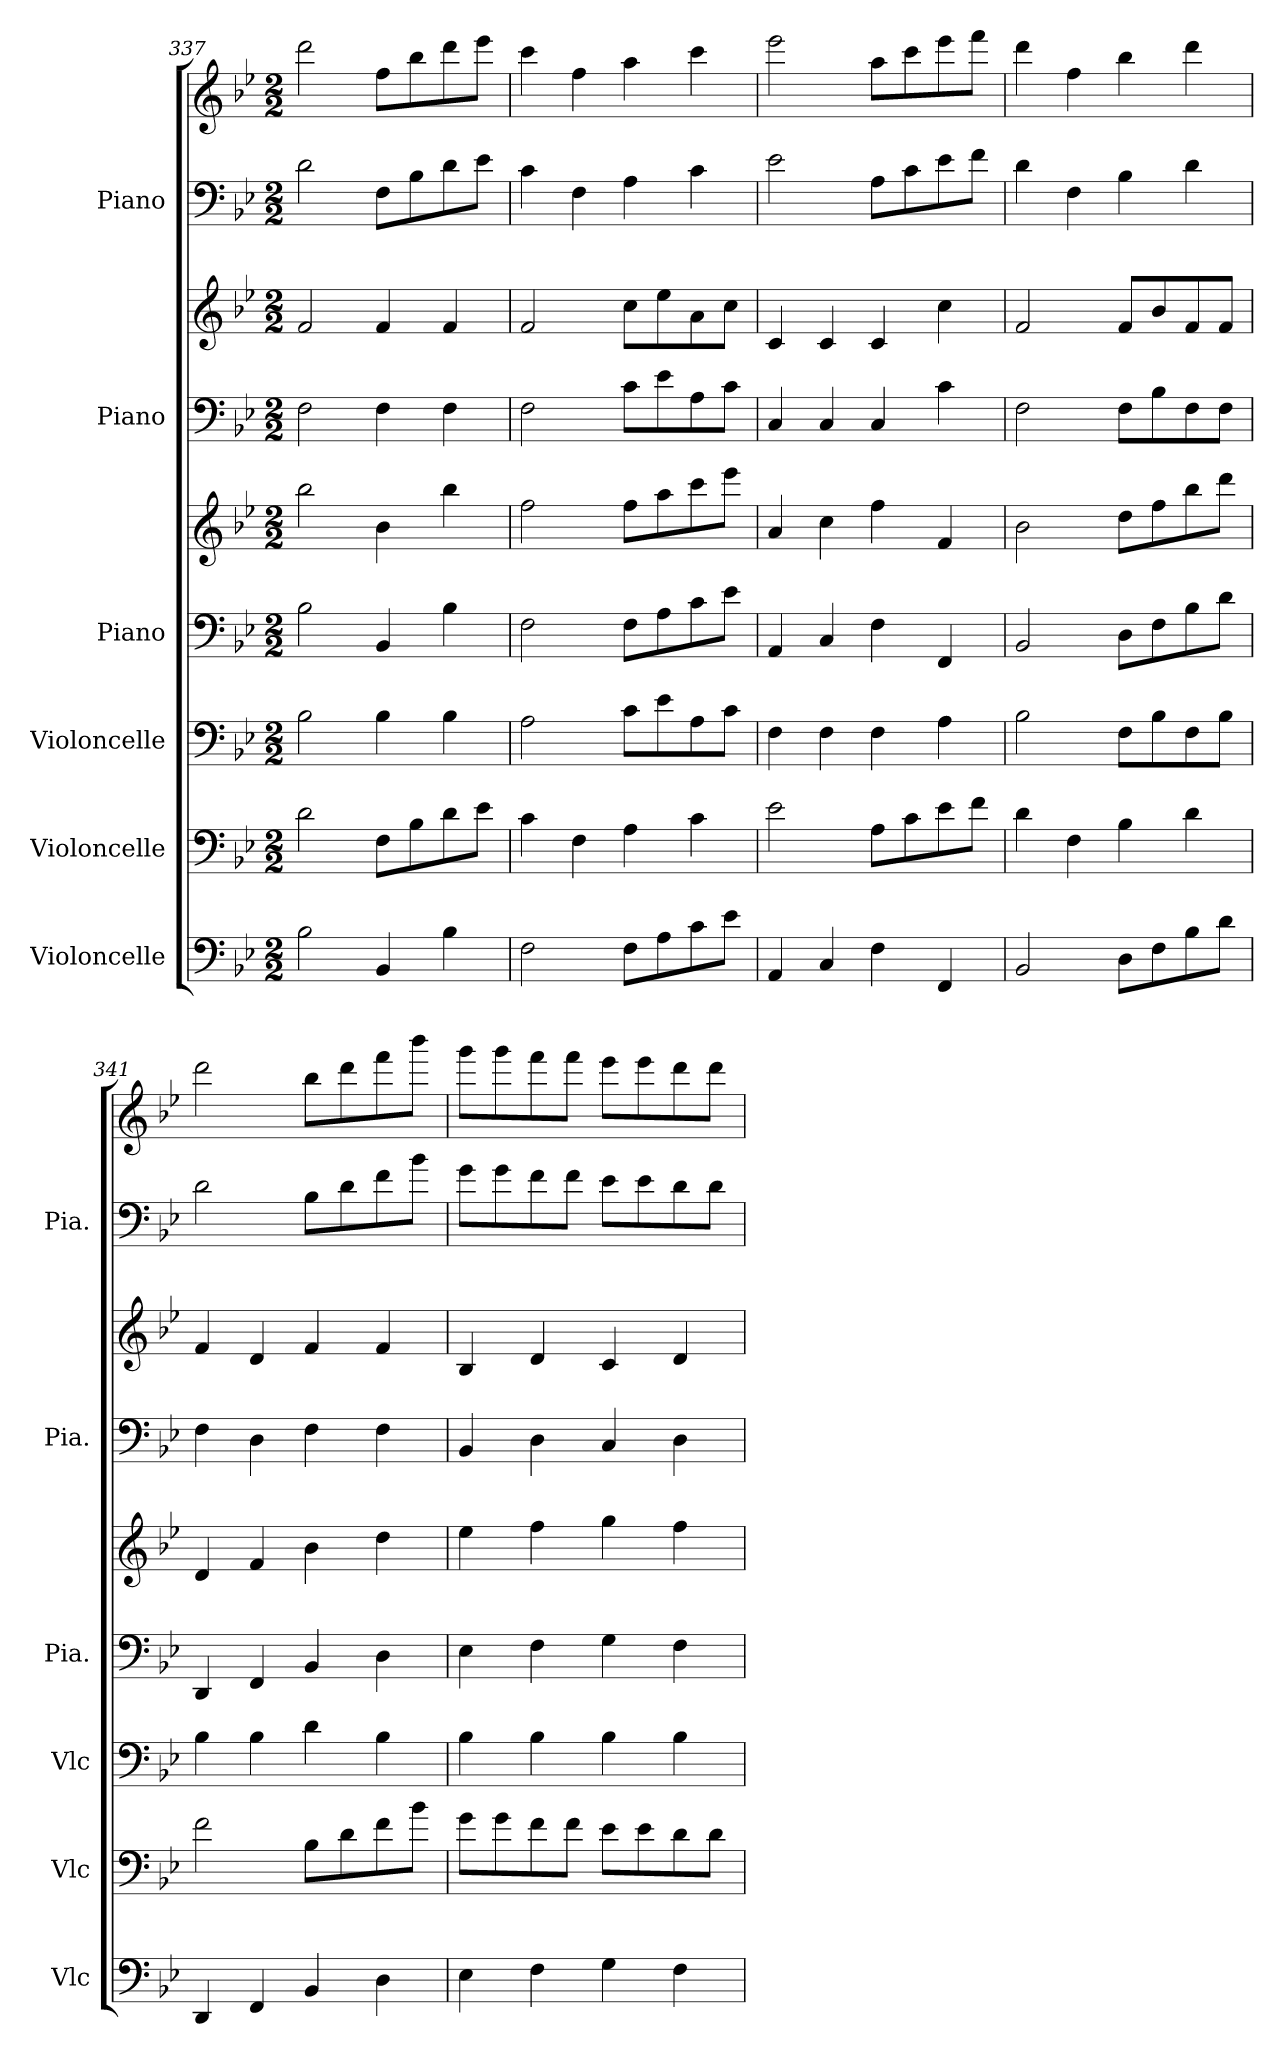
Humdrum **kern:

**kern	**kern	**kern	**kern	**kern	**kern	**kern	**kern	**kern
*part6	*part5	*part4	*part3	*part3	*part2	*part2	*part1	*part1
*staff9	*staff8	*staff7	*staff6	*staff5	*staff4	*staff3	*staff2	*staff1
*I"Violoncelle	*I"Violoncelle	*I"Violoncelle	*I"Piano	*	*I"Piano	*	*I"Piano	*
*I'Vlc	*I'Vlc	*I'Vlc	*I'Pia.	*	*I'Pia.	*	*I'Pia.	*
*clefF4	*clefF4	*clefF4	*clefF4	*clefG2	*clefF4	*clefG2	*clefF4	*clefG2
*k[b-e-]	*k[b-e-]	*k[b-e-]	*k[b-e-]	*k[b-e-]	*k[b-e-]	*k[b-e-]	*k[b-e-]	*k[b-e-]
*M2/2	*M2/2	*M2/2	*M2/2	*M2/2	*M2/2	*M2/2	*M2/2	*M2/2
=337	=337	=337	=337	=337	=337	=337	=337	=337
2B-\	2d\	2B-\	2B-\	2bb-\	2F\	2f/	2d\	2ddd\
4BB-/	8F\L	4B-\	4BB-/	4b-\	4F\	4f/	8F\L	8ff\L
.	8B-\	.	.	.	.	.	8B-\	8bb-\
4B-\	8d\	4B-\	4B-\	4bb-\	4F\	4f/	8d\	8ddd\
.	8e-\J	.	.	.	.	.	8e-\J	8eee-\J
=338	=338	=338	=338	=338	=338	=338	=338	=338
2F\	4c\	2A\	2F\	2ff\	2F\	2f/	4c\	4ccc\
.	4F\	.	.	.	.	.	4F\	4ff\
8F\L	4A\	8c\L	8F\L	8ff\L	8c\L	8cc\L	4A\	4aa\
8A\	.	8e-\	8A\	8aa\	8e-\	8ee-\	.	.
8c\	4c\	8A\	8c\	8ccc\	8A\	8a\	4c\	4ccc\
8e-\J	.	8c\J	8e-\J	8eee-\J	8c\J	8cc\J	.	.
!!LO:PB:g=z
=339	=339	=339	=339	=339	=339	=339	=339	=339
4AA/	2e-\	4F\	4AA/	4a/	4C/	4c/	2e-\	2eee-\
4C/	.	4F\	4C/	4cc\	4C/	4c/	.	.
4F\	8A\L	4F\	4F\	4ff\	4C/	4c/	8A\L	8aa\L
.	8c\	.	.	.	.	.	8c\	8ccc\
4FF/	8e-\	4A\	4FF/	4f/	4c\	4cc\	8e-\	8eee-\
.	8f\J	.	.	.	.	.	8f\J	8fff\J
=340	=340	=340	=340	=340	=340	=340	=340	=340
2BB-/	4d\	2B-\	2BB-/	2b-\	2F\	2f/	4d\	4ddd\
.	4F\	.	.	.	.	.	4F\	4ff\
8D\L	4B-\	8F\L	8D\L	8dd\L	8F\L	8f/L	4B-\	4bb-\
8F\	.	8B-\	8F\	8ff\	8B-\	8b-/	.	.
8B-\	4d\	8F\	8B-\	8bb-\	8F\	8f/	4d\	4ddd\
8d\J	.	8B-\J	8d\J	8ddd\J	8F\J	8f/J	.	.
=341	=341	=341	=341	=341	=341	=341	=341	=341
4DD/	2f\	4B-\	4DD/	4d/	4F\	4f/	2d\	2ddd\
4FF/	.	4B-\	4FF/	4f/	4D\	4d/	.	.
4BB-/	8B-\L	4d\	4BB-/	4b-\	4F\	4f/	8B-\L	8bb-\L
.	8d\	.	.	.	.	.	8d\	8ddd\
4D\	8f\	4B-\	4D\	4dd\	4F\	4f/	8f\	8fff\
.	8b-\J	.	.	.	.	.	8b-\J	8bbb-\J
=342	=342	=342	=342	=342	=342	=342	=342	=342
4E-\	8g\L	4B-\	4E-\	4ee-\	4BB-/	4B-/	8g\L	8ggg\L
.	8g\	.	.	.	.	.	8g\	8ggg\
4F\	8f\	4B-\	4F\	4ff\	4D\	4d/	8f\	8fff\
.	8f\J	.	.	.	.	.	8f\J	8fff\J
4G\	8e-\L	4B-\	4G\	4gg\	4C/	4c/	8e-\L	8eee-\L
.	8e-\	.	.	.	.	.	8e-\	8eee-\
4F\	8d\	4B-\	4F\	4ff\	4D\	4d/	8d\	8ddd\
.	8d\J	.	.	.	.	.	8d\J	8ddd\J
=	=	=	=	=	=	=	=	=
*-	*-	*-	*-	*-	*-	*-	*-	*-
